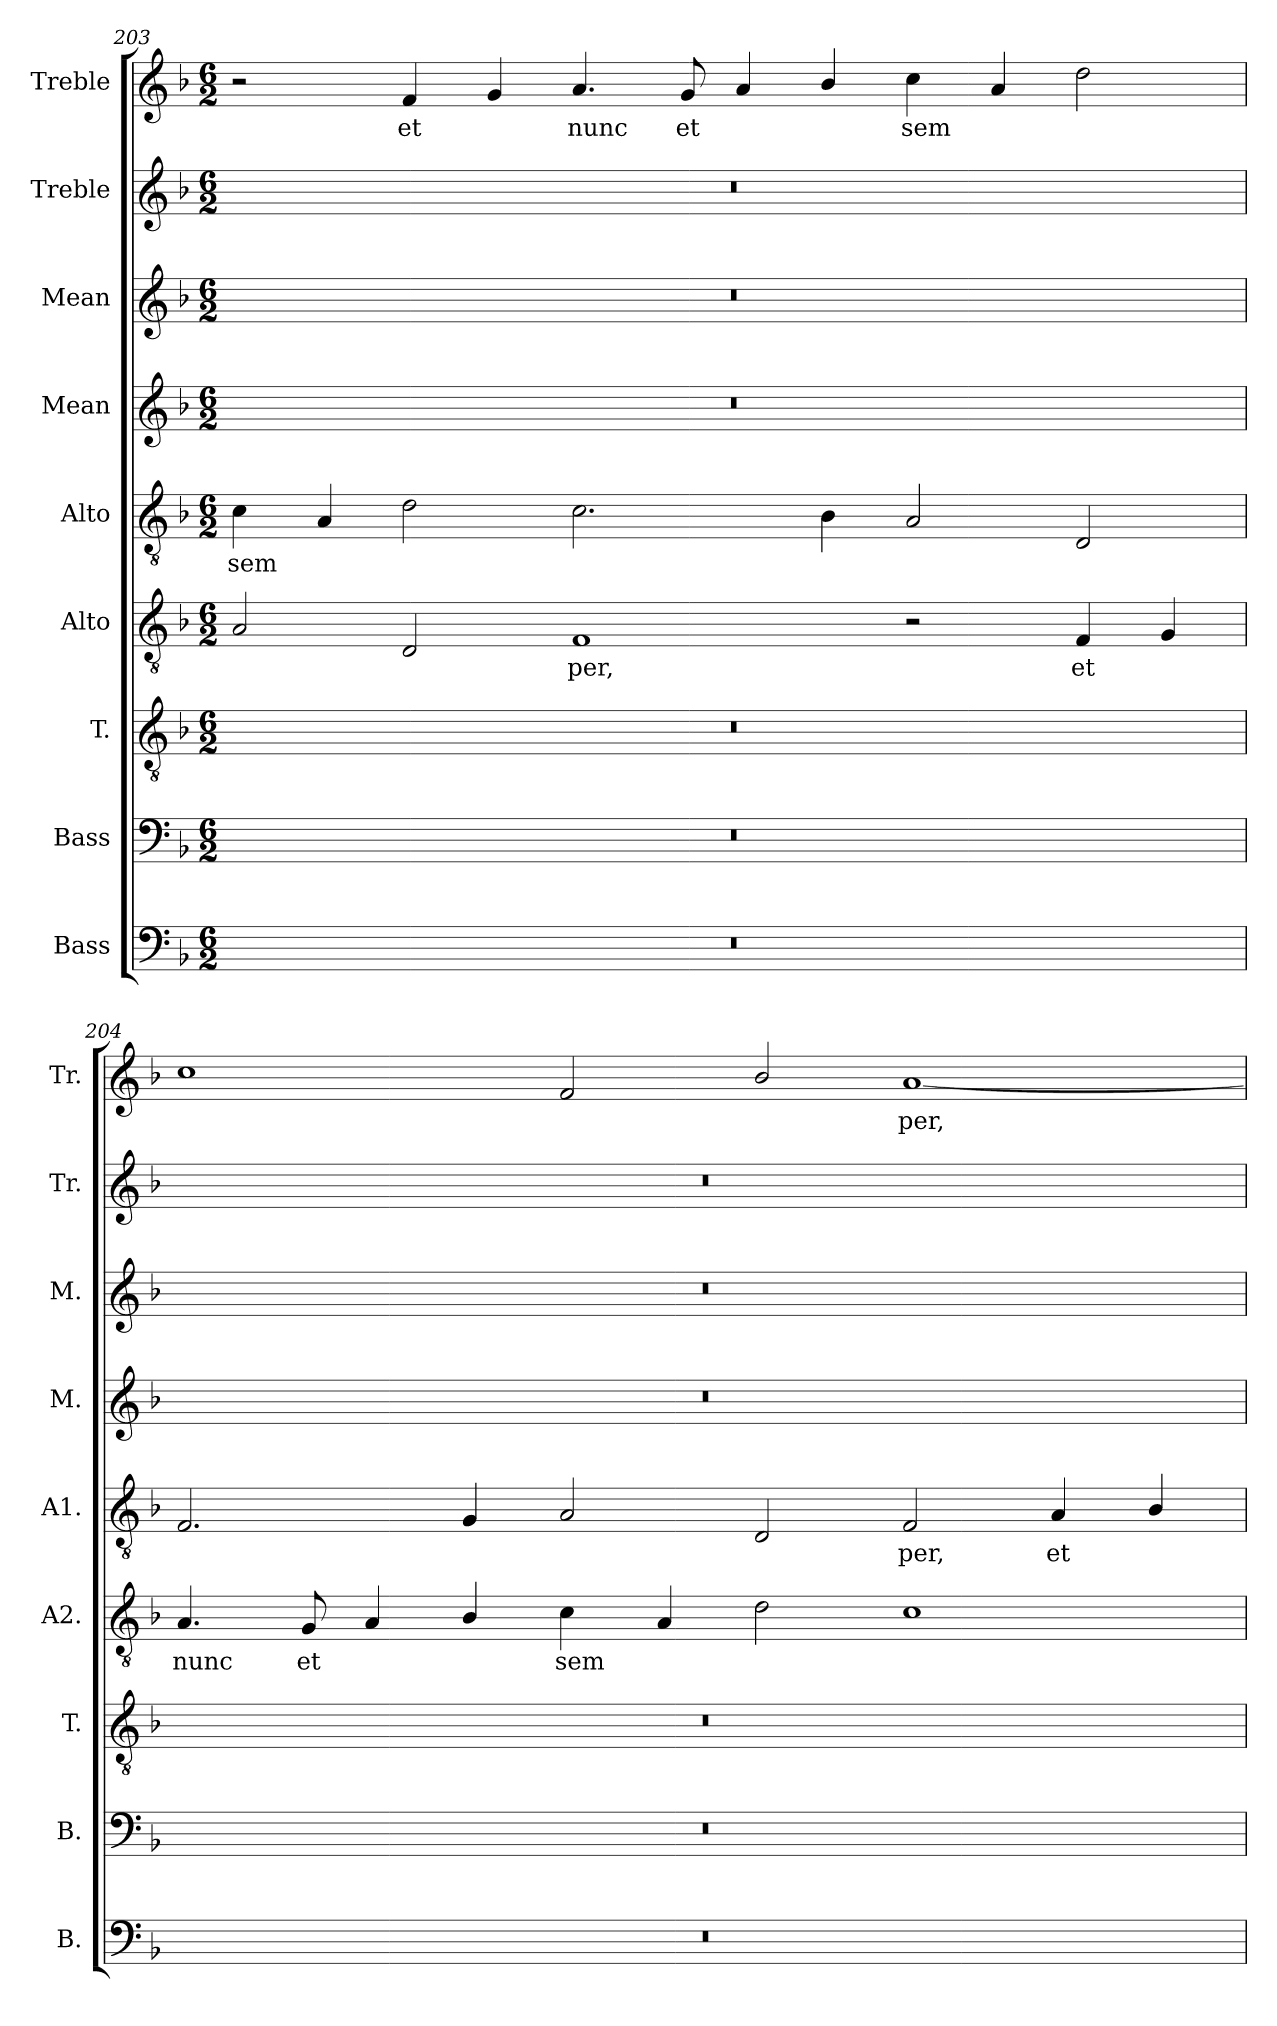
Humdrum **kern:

**kern	**kern	**kern	**kern	**text	**kern	**text	**kern	**kern	**kern	**kern	**text
*part9	*part8	*part7	*part6	*part6	*part5	*part5	*part4	*part3	*part2	*part1	*part1
*staff9	*staff8	*staff7	*staff6	*staff6	*staff5	*staff5	*staff4	*staff3	*staff2	*staff1	*staff1
*I"Bass	*I"Bass	*I"T.	*I"Alto	*	*I"Alto	*	*I"Mean	*I"Mean	*I"Treble	*I"Treble	*
*I'B.	*I'B.	*I'T.	*I'A2.	*	*I'A1.	*	*I'M.	*I'M.	*I'Tr.	*I'Tr.	*
!!LO:LB:g=z
*clefF4	*clefF4	*clefGv2	*clefGv2	*	*clefGv2	*	*clefG2	*clefG2	*clefG2	*clefG2	*
*	*	*ITrd7c12	*ITrd7c12	*	*ITrd7c12	*	*	*	*	*	*
*k[b-]	*k[b-]	*k[b-]	*k[b-]	*	*k[b-]	*	*k[b-]	*k[b-]	*k[b-]	*k[b-]	*
*F:	*F:	*F:	*F:	*	*F:	*	*F:	*F:	*F:	*F:	*
*M6/2	*M6/2	*M6/2	*M6/2	*	*M6/2	*	*M6/2	*M6/2	*M6/2	*M6/2	*
=203	=203	=203	=203	=203	=203	=203	=203	=203	=203	=203	=203
!LO:N:vis=1	!LO:N:vis=1	!LO:N:vis=1	!	!	!	!	!	!	!	!	!
!	!	!	!	!	!	!LO:LY:b:color=#000000	!LO:N:vis=1	!LO:N:vis=1	!LO:N:vis=1	!	!
0.r	0.r	0.r	2AAi/	.	4Ci\	sem	0.r	0.r	0.r	2r	.
.	.	.	.	.	4AAi/	.	.	.	.	.	.
!	!	!	!	!	!	!	!	!	!	!	!LO:LY:b:color=#000000
.	.	.	2DDi/	.	2Di\	.	.	.	.	4fi/	et
.	.	.	.	.	.	.	.	.	.	4gi/	.
!	!	!	!	!LO:LY:b:color=#000000	!	!	!	!	!	!	!
!	!	!	!	!	!	!	!	!	!	!	!LO:LY:b:color=#000000
.	.	.	1FFi	per,	2.Ci\	.	.	.	.	4.ai/	nunc
!	!	!	!	!	!	!	!	!	!	!	!LO:LY:b:color=#000000
.	.	.	.	.	.	.	.	.	.	8gi/	et
.	.	.	.	.	.	.	.	.	.	4ai/	.
.	.	.	.	.	4BB-i\	.	.	.	.	4b-i/	.
!	!	!	!	!	!	!	!	!	!	!	!LO:LY:b:color=#000000
.	.	.	2r	.	2AAi/	.	.	.	.	4cci\	sem
.	.	.	.	.	.	.	.	.	.	4ai/	.
!	!	!	!	!LO:LY:b:color=#000000	!	!	!	!	!	!	!
.	.	.	4FFi/	et	2DDi/	.	.	.	.	2ddi\	.
.	.	.	4GGi/	.	.	.	.	.	.	.	.
=204	=204	=204	=204	=204	=204	=204	=204	=204	=204	=204	=204
!LO:N:vis=1	!LO:N:vis=1	!LO:N:vis=1	!	!	!	!	!	!	!	!	!
!	!	!	!	!LO:LY:b:color=#000000	!	!	!LO:N:vis=1	!LO:N:vis=1	!LO:N:vis=1	!	!
0.r	0.r	0.r	4.AAi/	nunc	2.FFi/	.	0.r	0.r	0.r	1cci	.
!	!	!	!	!LO:LY:b:color=#000000	!	!	!	!	!	!	!
.	.	.	8GGi/	et	.	.	.	.	.	.	.
.	.	.	4AAi/	.	.	.	.	.	.	.	.
.	.	.	4BB-i/	.	4GGi/	.	.	.	.	.	.
!	!	!	!	!LO:LY:b:color=#000000	!	!	!	!	!	!	!
.	.	.	4Ci\	sem	2AAi/	.	.	.	.	2fi/	.
.	.	.	4AAi/	.	.	.	.	.	.	.	.
.	.	.	2Di\	.	2DDi/	.	.	.	.	2b-i/	.
!	!	!	!	!	!	!LO:LY:b:color=#000000	!	!	!	!	!
!	!	!	!	!	!	!	!	!	!	!	!LO:LY:b:color=#000000
.	.	.	1Ci	.	2FFi/	per,	.	.	.	[<1ai	per,
!	!	!	!	!	!	!LO:LY:b:color=#000000	!	!	!	!	!
.	.	.	.	.	4AAi/	et	.	.	.	.	.
.	.	.	.	.	4BB-i/	.	.	.	.	.	.
=	=	=	=	=	=	=	=	=	=	=	=
*-	*-	*-	*-	*-	*-	*-	*-	*-	*-	*-	*-
